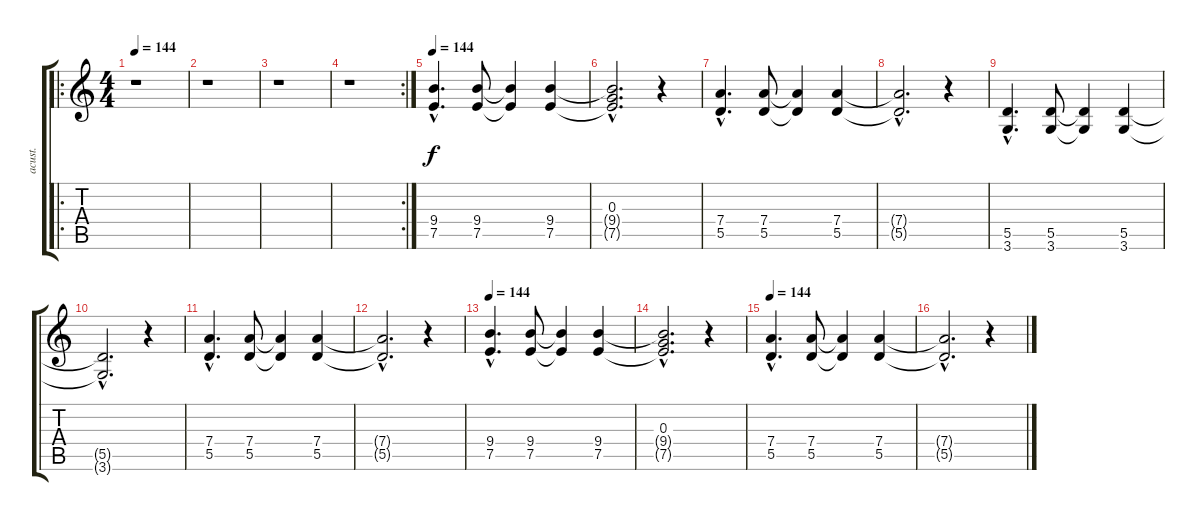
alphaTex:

\track ("acust." "acust.") {instrument acousticguitarsteel}
\staff {score tabs}
\tuning (E4 B3 G3 D3 A2 E2) {hide}
\ro
\ts (4 4)
\tempo 144
\clef g2
\ks c
r.1{dy f} |
r.1 |
r.1 |
\rc 2
r.1 |
\tempo 144
(9.4{hac} 7.5{hac}).4{d volume 13 instrument distortionguitar} (9.4 7.5).8 (9.4{t} 7.5{t}).4 (9.4 7.5).4 |
(0.3{hac} 9.4{hac t} 7.5{hac t}).2{d} r.4 |
(7.4{hac} 5.5{hac}).4{d volume 13 instrument distortionguitar} (7.4 5.5).8 (7.4{t} 5.5{t}).4 (7.4 5.5).4 |
(7.4{hac t} 5.5{hac t}).2{d} r.4 |
(5.5{hac} 3.6{hac}).4{d volume 13 instrument distortionguitar} (5.5 3.6).8 (5.5{t} 3.6{t}).4 (5.5 3.6).4 |
(5.5{hac t} 3.6{hac t}).2{d} r.4 |
(7.4{hac} 5.5{hac}).4{d volume 13 instrument distortionguitar} (7.4 5.5).8 (7.4{t} 5.5{t}).4 (7.4 5.5).4 |
(7.4{hac t} 5.5{hac t}).2{d} r.4 |
\tempo 144
(9.4{hac} 7.5{hac}).4{d volume 13 instrument distortionguitar} (9.4 7.5).8 (9.4{t} 7.5{t}).4 (9.4 7.5).4 |
(0.3{hac} 9.4{hac t} 7.5{hac t}).2{d} r.4 |
\tempo 144
(7.4{hac} 5.5{hac}).4{d volume 13 instrument distortionguitar} (7.4 5.5).8 (7.4{t} 5.5{t}).4 (7.4 5.5).4 |
(7.4{hac t} 5.5{hac t}).2{d} r.4
